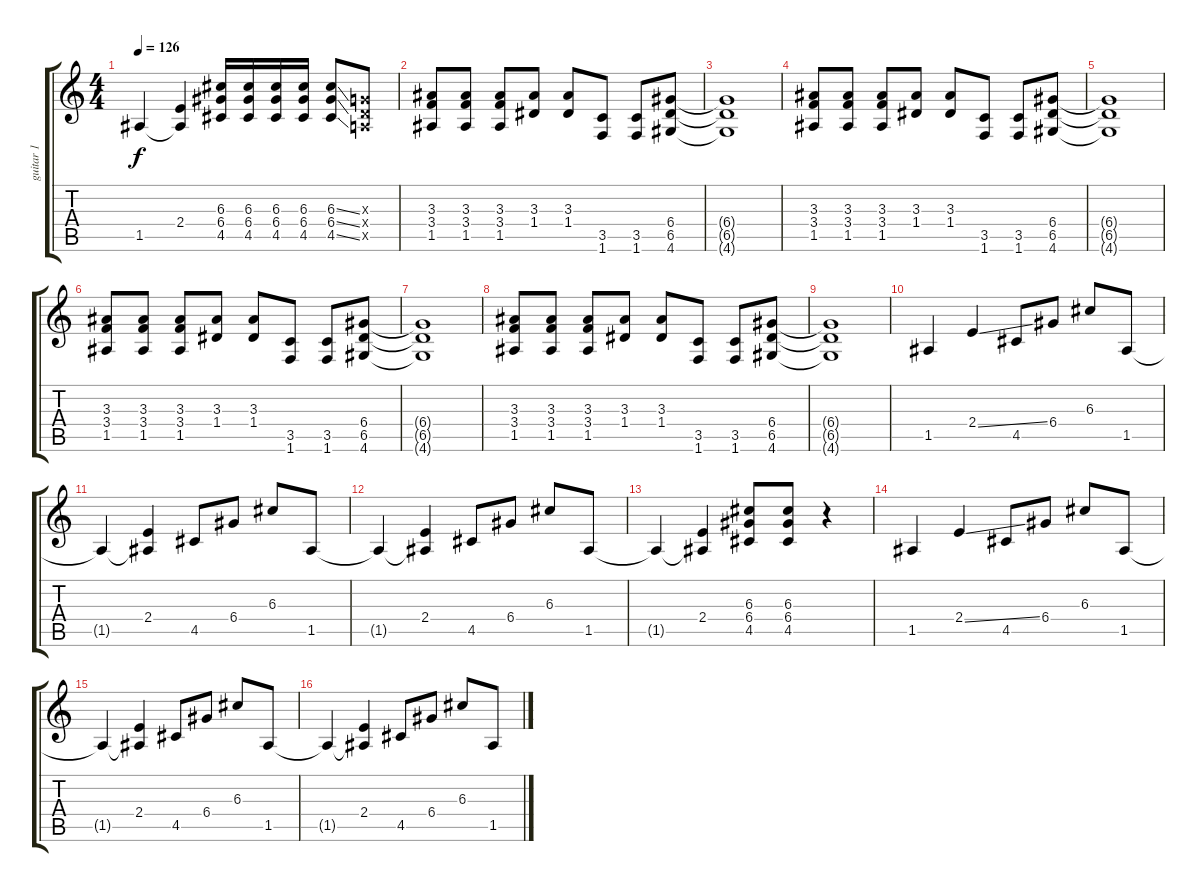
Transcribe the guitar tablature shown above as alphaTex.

\track ("guitar 1 " "guitar 1 ") {instrument electricguitarclean}
\staff {score tabs}
\tuning (E4 B3 G3 D3 A2 E2) {hide}
\ts (4 4)
\tempo 126
\clef g2
\ks c
1.5{t}.4{dy f} (2.4 1.5{t}).4 (6.3 6.4 4.5).16 (6.3 6.4 4.5).16 (6.3 6.4 4.5).16 (6.3 6.4 4.5).16 (6.3{ss} 6.4{ss} 4.5{ss}).8 (0.3{x} 0.4{x} 0.5{x}).8 |
(3.3 3.4 1.5).8 (3.3 3.4 1.5).8 (3.3 3.4 1.5).8 (3.3 1.4).8 (3.3 1.4).8 (3.5 1.6).8 (3.5 1.6).8 (6.4 6.5 4.6).8 |
(6.4{t} 6.5{t} 4.6{t}).1 |
(3.3 3.4 1.5).8 (3.3 3.4 1.5).8 (3.3 3.4 1.5).8 (3.3 1.4).8 (3.3 1.4).8 (3.5 1.6).8 (3.5 1.6).8 (6.4 6.5 4.6).8 |
(6.4{t} 6.5{t} 4.6{t}).1 |
(3.3 3.4 1.5).8 (3.3 3.4 1.5).8 (3.3 3.4 1.5).8 (3.3 1.4).8 (3.3 1.4).8 (3.5 1.6).8 (3.5 1.6).8 (6.4 6.5 4.6).8 |
(6.4{t} 6.5{t} 4.6{t}).1 |
(3.3 3.4 1.5).8 (3.3 3.4 1.5).8 (3.3 3.4 1.5).8 (3.3 1.4).8 (3.3 1.4).8 (3.5 1.6).8 (3.5 1.6).8 (6.4 6.5 4.6).8 |
(6.4{t} 6.5{t} 4.6{t}).1 |
1.5.4 2.4{ss}.4 4.5.8 6.4.8 6.3.8 1.5.8 |
1.5{t}.4 (2.4 1.5{t}).4 4.5.8 6.4.8 6.3.8 1.5.8 |
1.5{t}.4 (2.4 1.5{t}).4 4.5.8 6.4.8 6.3.8 1.5.8 |
1.5{t}.4 (2.4 1.5{t}).4 (6.3 6.4 4.5).8 (6.3 6.4 4.5).8 r.4 |
1.5.4 2.4{ss}.4 4.5.8 6.4.8 6.3.8 1.5.8 |
1.5{t}.4 (2.4 1.5{t}).4 4.5.8 6.4.8 6.3.8 1.5.8 |
1.5{t}.4 (2.4 1.5{t}).4 4.5.8 6.4.8 6.3.8 1.5.8
